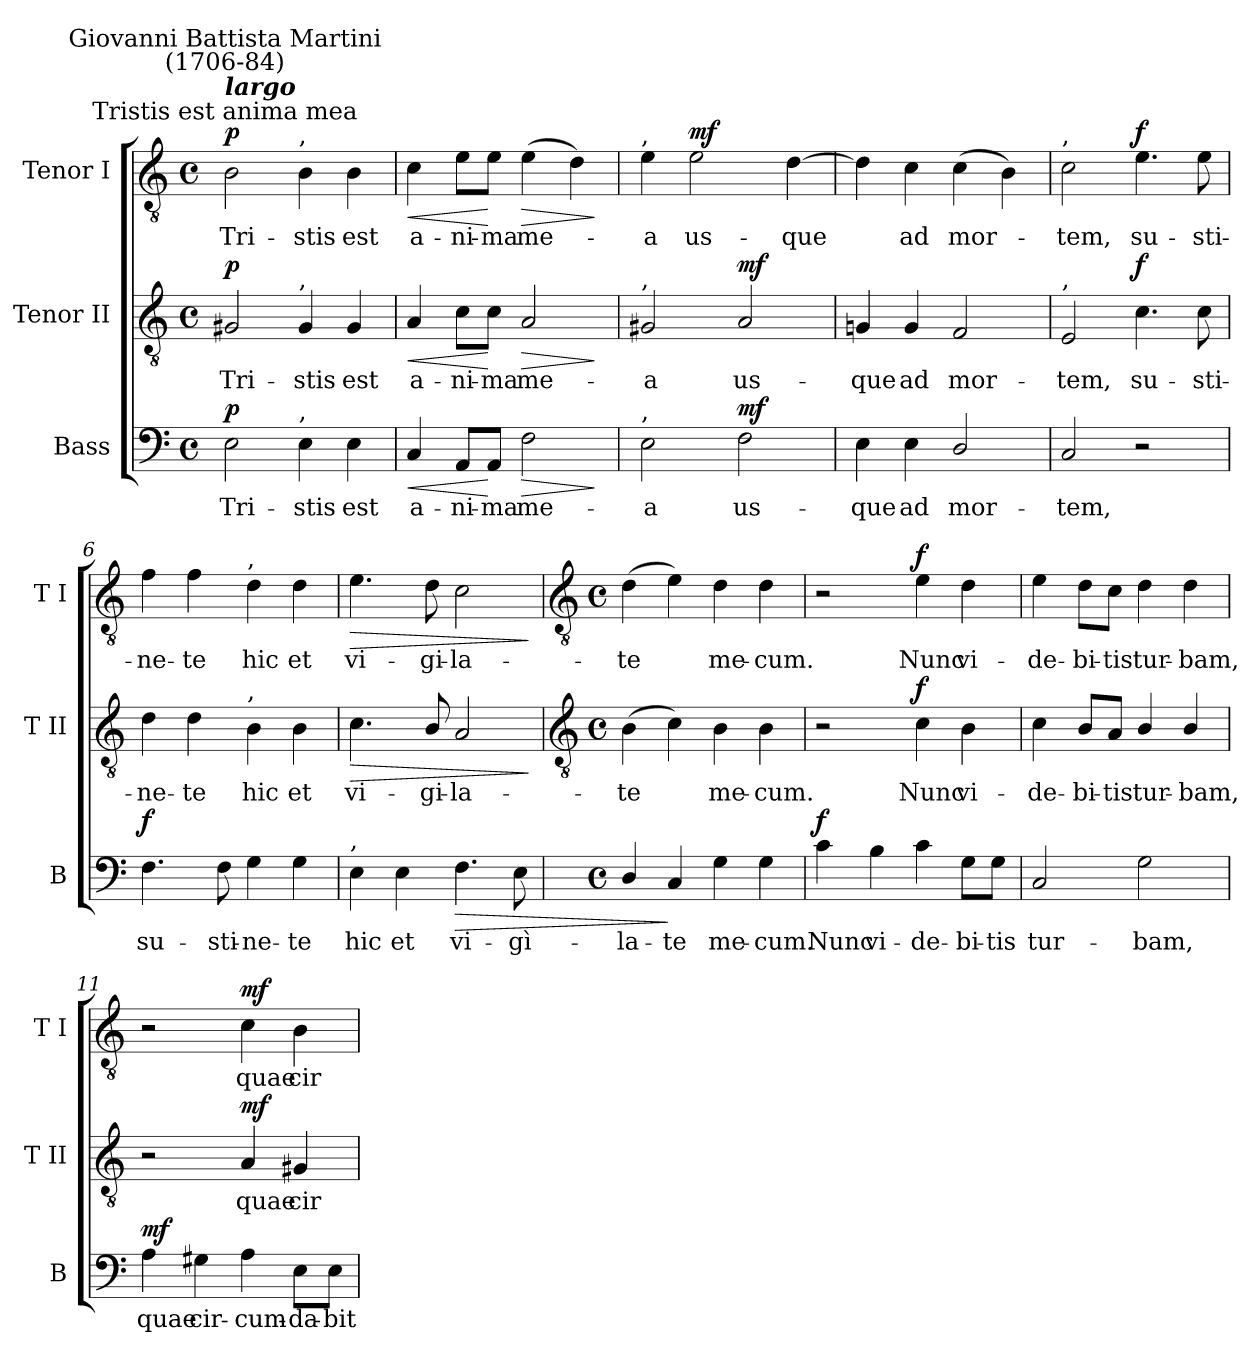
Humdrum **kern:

**kern	**text	**dynam	**kern	**text	**dynam	**kern	**text	**dynam
*part3	*part3	*part3	*part2	*part2	*part2	*part1	*part1	*part1
*staff3	*staff3	*staff3	*staff2	*staff2	*staff2	*staff1	*staff1	*staff1
*I"Bass	*	*	*I"Tenor II	*	*	*I"Tenor I	*	*
*I'B	*	*	*I'T II	*	*	*I'T I	*	*
*clefF4	*	*	*clefGv2	*	*	*clefGv2	*	*
*k[]	*	*	*k[]	*	*	*k[]	*	*
*C:	*	*	*C:	*	*	*C:	*	*
*M4/4	*	*	*M4/4	*	*	*M4/4	*	*
*met(c)	*	*	*met(c)	*	*	*met(c)	*	*
=1	=1	=1	=1	=1	=1	=1	=1	=1
!	!	!	!	!	!	!LO:TX:a:cj:t=Tristis est anima mea	!	!
!	!	!	!	!	!	!LO:TX:a:Bi:t=largo	!	!
!	!	!	!	!	!	!LO:TX:a:cj:t=Giovanni Battista Martini\n(1706-84)	!	!
!	!LO:LY:b	!LO:DY:b	!	!LO:LY:b	!LO:DY:b	!	!LO:LY:b	!LO:DY:b
2E	Tri-	p	2G#X	Tri-	p	2B	Tri-	p
!	!	!	!	!	!	!LO:TX:a:t=,	!	!
!	!	!	!LO:TX:a:t=,	!	!	!	!	!
!LO:TX:a:t=,	!	!	!	!	!	!	!	!
!	!LO:LY:b	!	!	!LO:LY:b	!	!	!LO:LY:b	!
4E	-stis	.	4G#	-stis	.	4B	-stis	.
!	!LO:LY:b	!	!	!LO:LY:b	!	!	!LO:LY:b	!
4E	est	.	4G#	est	.	4B	est	.
=2	=2	=2	=2	=2	=2	=2	=2	=2
!	!LO:LY:b	!LO:HP:b	!	!LO:LY:b	!LO:HP:b	!	!LO:LY:b	!LO:HP:b
4C	a-	<	4A	a-	<	4c	a-	<
!	!LO:LY:b	!	!	!LO:LY:b	!	!	!LO:LY:b	!
8AA/L	-ni-	.	8c\L	-ni-	.	8e\L	-ni-	.
!	!LO:LY:b	!	!	!LO:LY:b	!	!	!LO:LY:b	!
8AA/J	-ma	[	8c\J	-ma	[	8e\J	-ma	[
!	!LO:LY:b	!LO:HP:b	!	!LO:LY:b	!LO:HP:b	!	!LO:LY:b	!LO:HP:b
2F	me-	>	2A	me-	>	(>4e	me-	>
.	.	.	.	.	.	4d)	.	.
.	.	]	.	.	]	.	.	]
=3	=3	=3	=3	=3	=3	=3	=3	=3
!	!	!	!	!	!	!LO:TX:a:t=,	!	!
!	!	!	!LO:TX:a:t=,	!	!	!	!	!
!LO:TX:a:t=,	!	!	!	!	!	!	!	!
!	!LO:LY:b	!	!	!LO:LY:b	!	!	!LO:LY:b	!
2E	-a	.	2G#X	-a	.	4e	a	.
!	!	!	!	!	!	!	!LO:LY:b	!LO:DY:b
.	.	.	.	.	.	2e	us-	mf
!	!LO:LY:b	!LO:DY:b	!	!LO:LY:b	!LO:DY:b	!	!	!
2F	us-	mf	2A	us-	mf	.	.	.
!	!	!	!	!	!	!	!LO:LY:b	!
.	.	.	.	.	.	[4d	-que	.
=4	=4	=4	=4	=4	=4	=4	=4	=4
!	!LO:LY:b	!	!	!LO:LY:b	!	!	!	!
4E	-que	.	4Gn	-que	.	4d]	.	.
!	!LO:LY:b	!	!	!LO:LY:b	!	!	!LO:LY:b	!
4E	ad	.	4G	ad	.	4c	ad	.
!	!LO:LY:b	!	!	!LO:LY:b	!	!	!LO:LY:b	!
2D/	mor-	.	2F	mor-	.	(>4c	mor-	.
.	.	.	.	.	.	4B)	.	.
=5	=5	=5	=5	=5	=5	=5	=5	=5
!	!	!	!	!	!	!LO:TX:a:t=,	!	!
!	!	!	!LO:TX:a:t=,	!	!	!	!	!
!	!LO:LY:b	!	!	!LO:LY:b	!	!	!LO:LY:b	!
2C	-tem,	.	2E	-tem,	.	2c	tem,	.
!	!	!	!	!LO:LY:b	!LO:DY:b	!	!LO:LY:b	!LO:DY:b
2r	.	.	4.c	su-	f	4.e	su-	f
!	!	!	!	!LO:LY:b	!	!	!LO:LY:b	!
.	.	.	8c	-sti-	.	8e	-sti-	.
=6	=6	=6	=6	=6	=6	=6	=6	=6
!	!LO:LY:b	!LO:DY:b	!	!LO:LY:b	!	!	!LO:LY:b	!
4.F	su-	f	4d	-ne-	.	4f	-ne-	.
!	!	!	!	!LO:LY:b	!	!	!LO:LY:b	!
.	.	.	4d	-te	.	4f	-te	.
!	!LO:LY:b	!	!	!	!	!	!	!
8F	-sti-	.	.	.	.	.	.	.
!	!	!	!	!	!	!LO:TX:a:t=,	!	!
!	!	!	!LO:TX:a:t=,	!	!	!	!	!
!	!LO:LY:b	!	!	!LO:LY:b	!	!	!LO:LY:b	!
4G	-ne-	.	4B	hic	.	4d	hic	.
!	!LO:LY:b	!	!	!LO:LY:b	!	!	!LO:LY:b	!
4G	-te	.	4B	et	.	4d	et	.
=7	=7	=7	=7	=7	=7	=7	=7	=7
!LO:TX:a:t=,	!	!	!	!	!	!	!	!
!	!LO:LY:b	!	!	!LO:LY:b	!LO:HP:b	!	!LO:LY:b	!LO:HP:b
4E	hic	.	4.c	vi-	>	4.e	vi-	>
!	!LO:LY:b	!	!	!	!	!	!	!
4E	et	.	.	.	.	.	.	.
!	!	!	!	!LO:LY:b	!	!	!LO:LY:b	!
.	.	.	8B/	-gi-	.	8d	-gi-	.
!	!LO:LY:b	!LO:HP:b	!	!LO:LY:b	!	!	!LO:LY:b	!
4.F	vi-	>	2A	-la-	.	2c	-la-	.
!	!LO:LY:b	!	!	!	!	!	!	!
8E	-gì-	.	.	.	.	.	.	.
.	.	.	.	.	]	.	.	]
!!LO:LB:g=z
=8	=8	=8	=8	=8	=8	=8	=8	=8
*	*	*	*clefGv2	*	*	*clefGv2	*	*
*M4/4	*	*	*M4/4	*	*	*M4/4	*	*
*met(c)	*	*	*met(c)	*	*	*met(c)	*	*
!	!LO:LY:b	!	!	!LO:LY:b	!	!	!LO:LY:b	!
4D/	-la-	.	(>4B	-te	.	(>4d	-te	.
!	!LO:LY:b	!	!	!	!	!	!	!
4C	-te	]	4c)	.	.	4e)	.	.
!	!LO:LY:b	!	!	!LO:LY:b	!	!	!LO:LY:b	!
4G	me-	.	4B	me-	.	4d	me-	.
!	!LO:LY:b	!	!	!LO:LY:b	!	!	!LO:LY:b	!
4G	-cum.	.	4B	-cum.	.	4d	-cum.	.
=9	=9	=9	=9	=9	=9	=9	=9	=9
!	!LO:LY:b	!LO:DY:b	!	!	!	!	!	!
4c	Nunc	f	2r	.	.	2r	.	.
!	!LO:LY:b	!	!	!	!	!	!	!
4B	vi-	.	.	.	.	.	.	.
!	!LO:LY:b	!	!	!LO:LY:b	!LO:DY:b	!	!LO:LY:b	!LO:DY:b
4c	-de-	.	4c	Nunc	f	4e	Nunc	f
!	!LO:LY:b	!	!	!LO:LY:b	!	!	!LO:LY:b	!
8G\L	-bi-	.	4B	vi-	.	4d	vi-	.
!	!LO:LY:b	!	!	!	!	!	!	!
8G\J	-tis	.	.	.	.	.	.	.
=10	=10	=10	=10	=10	=10	=10	=10	=10
!	!LO:LY:b	!	!	!LO:LY:b	!	!	!LO:LY:b	!
2C	tur-	.	4c	-de-	.	4e	-de-	.
!	!	!	!	!LO:LY:b	!	!	!LO:LY:b	!
.	.	.	8B/L	-bi-	.	8d\L	-bi-	.
!	!	!	!	!LO:LY:b	!	!	!LO:LY:b	!
.	.	.	8A/J	-tis	.	8c\J	-tis	.
!	!LO:LY:b	!	!	!LO:LY:b	!	!	!LO:LY:b	!
2G	-bam,	.	4B/	tur-	.	4d	tur-	.
!	!	!	!	!LO:LY:b	!	!	!LO:LY:b	!
.	.	.	4B/	-bam,	.	4d	-bam,	.
=11	=11	=11	=11	=11	=11	=11	=11	=11
!	!LO:LY:b	!LO:DY:b	!	!	!	!	!	!
4A	quae	mf	2r	.	.	2r	.	.
!	!LO:LY:b	!	!	!	!	!	!	!
4G#X	cir-	.	.	.	.	.	.	.
!	!LO:LY:b	!	!	!LO:LY:b	!LO:DY:b	!	!LO:LY:b	!LO:DY:b
4A	-cum-	.	4A	quae	mf	4c	quae	mf
!	!LO:LY:b	!	!	!LO:LY:b	!	!	!LO:LY:b	!
8E\L	-da-	.	4G#X	cir-	.	4B	cir-	.
!	!LO:LY:b	!	!	!	!	!	!	!
8E\J	-bit	.	.	.	.	.	.	.
=	=	=	=	=	=	=	=	=
*-	*-	*-	*-	*-	*-	*-	*-	*-
